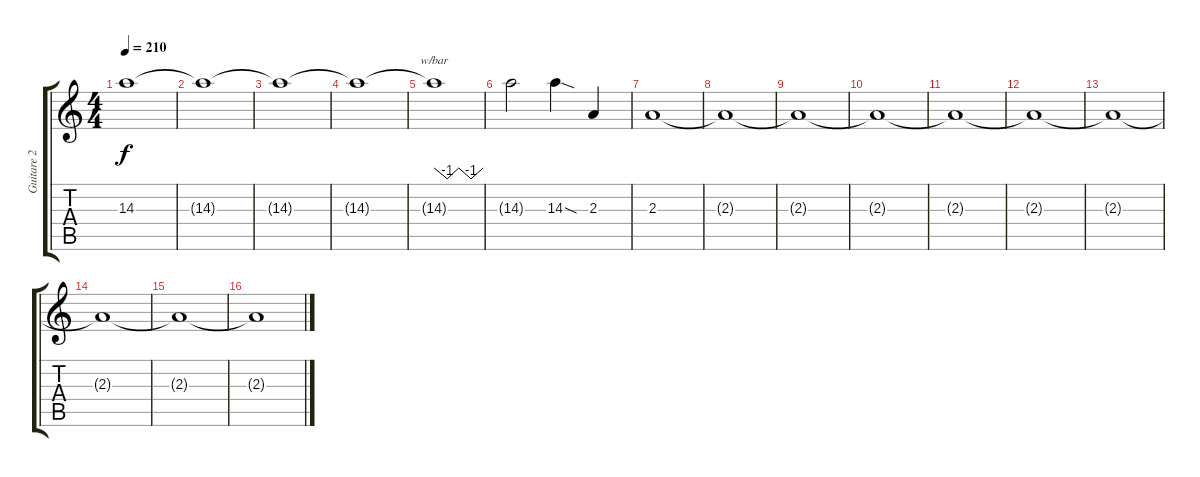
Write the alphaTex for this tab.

\track ("Guitare 2" "Guitare 2") {instrument overdrivenguitar}
\staff {score tabs}
\tuning (E4 B3 G3 D3 A2 E2) {hide}
\ts (4 4)
\tempo 210
\clef g2
\ks c
14.3.1{dy f} |
14.3{t}.1 |
14.3{t}.1 |
14.3{t}.1 |
14.3{t}.1{tbe (custom default 0 0 16 -4 30 0 45 -4 60 0)} |
14.3{t}.2 14.3{sod}.4 2.3.4 |
2.3.1 |
2.3{t}.1 |
2.3{t}.1 |
2.3{t}.1 |
2.3{t}.1 |
2.3{t}.1 |
2.3{t}.1 |
2.3{t}.1 |
2.3{t}.1 |
2.3{t}.1
